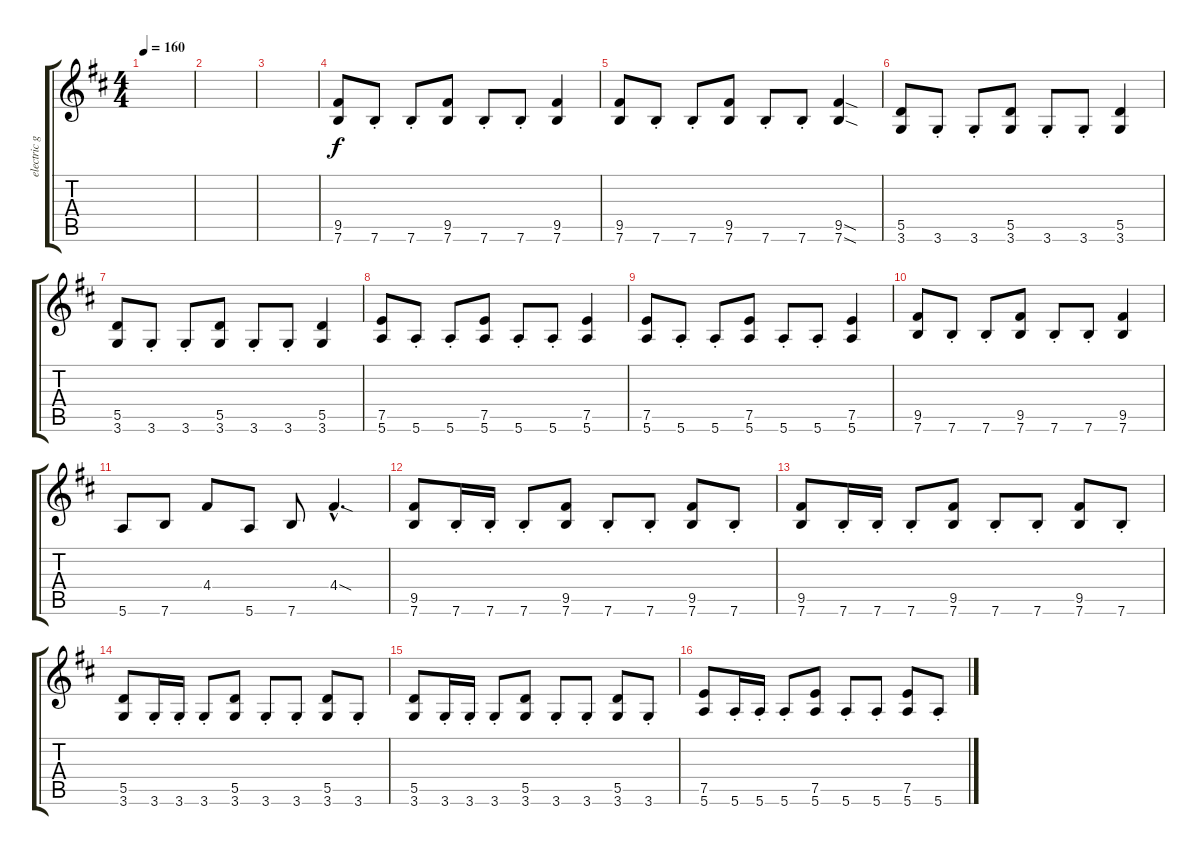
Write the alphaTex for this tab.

\track ("electric guitar" "electric g") {instrument distortionguitar}
\staff {score tabs}
\tuning (E4 B3 G3 D3 A2 E2) {hide}
\ts (4 4)
\tempo 160
\clef g2
\ks bminor
|
|
|
(9.5 7.6).8 7.6{st}.8 7.6{st}.8 (9.5 7.6).8 7.6{st}.8 7.6{st}.8 (9.5 7.6).4 |
(9.5 7.6).8 7.6{st}.8 7.6{st}.8 (9.5 7.6).8 7.6{st}.8 7.6{st}.8 (9.5{sod} 7.6{sod}).4 |
(5.5 3.6).8 3.6{st}.8 3.6{st}.8 (5.5 3.6).8 3.6{st}.8 3.6{st}.8 (5.5 3.6).4 |
(5.5 3.6).8 3.6{st}.8 3.6{st}.8 (5.5 3.6).8 3.6{st}.8 3.6{st}.8 (5.5 3.6).4 |
(7.5 5.6).8 5.6{st}.8 5.6{st}.8 (7.5 5.6).8 5.6{st}.8 5.6{st}.8 (7.5 5.6).4 |
(7.5 5.6).8 5.6{st}.8 5.6{st}.8 (7.5 5.6).8 5.6{st}.8 5.6{st}.8 (7.5 5.6).4 |
(9.5 7.6).8 7.6{st}.8 7.6{st}.8 (9.5 7.6).8 7.6{st}.8 7.6{st}.8 (9.5 7.6).4 |
5.6.8 7.6.8 4.4.8 5.6.8 7.6.8 4.4{sod hac}.4{d} |
(9.5 7.6).8 7.6{st}.16 7.6{st}.16 7.6{st}.8 (9.5 7.6).8 7.6{st}.8 7.6{st}.8 (9.5 7.6).8 7.6{st}.8 |
(9.5 7.6).8 7.6{st}.16 7.6{st}.16 7.6{st}.8 (9.5 7.6).8 7.6{st}.8 7.6{st}.8 (9.5 7.6).8 7.6{st}.8 |
(5.5 3.6).8 3.6{st}.16 3.6{st}.16 3.6{st}.8 (5.5 3.6).8 3.6{st}.8 3.6{st}.8 (5.5 3.6).8 3.6{st}.8 |
(5.5 3.6).8 3.6{st}.16 3.6{st}.16 3.6{st}.8 (5.5 3.6).8 3.6{st}.8 3.6{st}.8 (5.5 3.6).8 3.6{st}.8 |
(7.5 5.6).8 5.6{st}.16 5.6{st}.16 5.6{st}.8 (7.5 5.6).8 5.6{st}.8 5.6{st}.8 (7.5 5.6).8 5.6{st}.8
